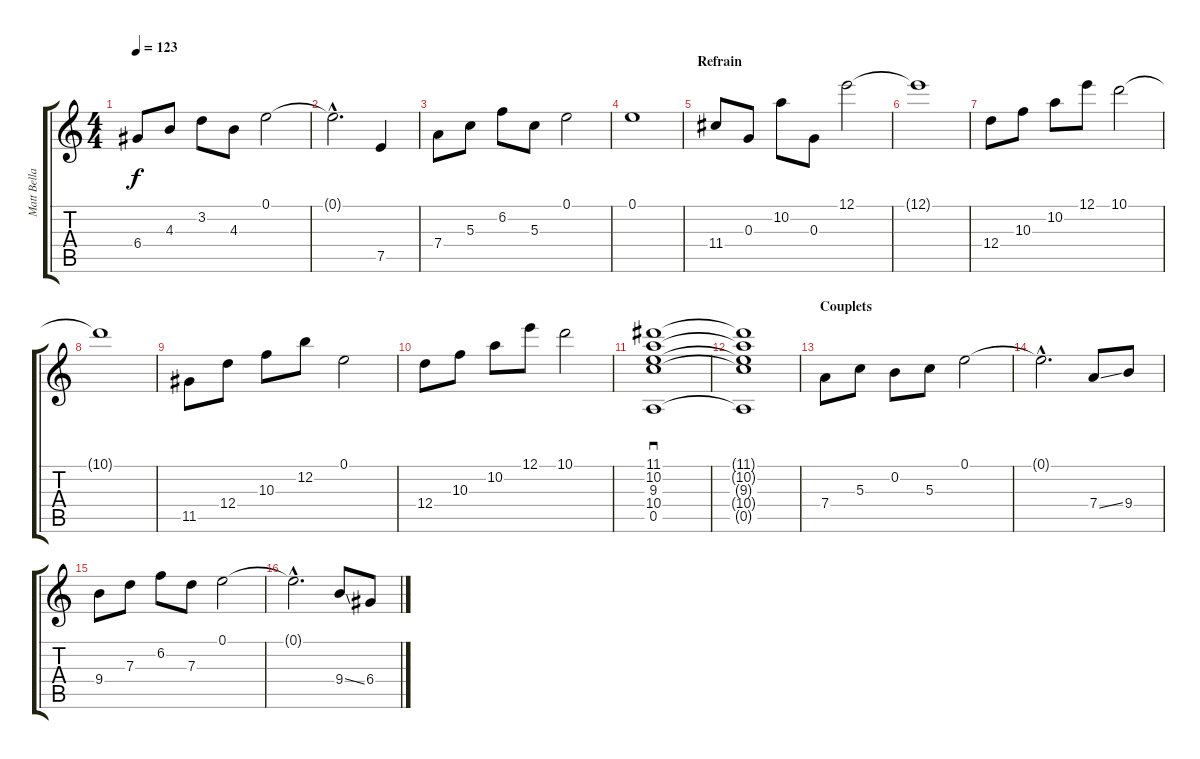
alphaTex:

\track ("Matt Bellamy" "Matt Bella") {instrument distortionguitar}
\staff {score tabs}
\tuning (E4 B3 G3 D3 A2 E2) {hide}
\ts (4 4)
\tempo 123
\clef g2
\ks c
6.4.8{dy f} 4.3.8 3.2.8 4.3.8 0.1.2 |
0.1{hac t}.2{d} 7.5.4 |
7.4.8 5.3.8 6.2.8 5.3.8 0.1.2 |
0.1.1 |
\section ("" "Refrain")
11.4.8 0.3.8 10.2.8 0.3.8 12.1.2 |
12.1{t}.1 |
12.4.8 10.3.8 10.2.8 12.1.8 10.1.2 |
10.1{t}.1 |
11.5.8 12.4.8 10.3.8 12.2.8 0.1.2 |
12.4.8 10.3.8 10.2.8 12.1.8 10.1.2 |
(11.1 10.2 9.3 10.4 0.5).1{sd} |
(11.1{t} 10.2{t} 9.3{t} 10.4{t} 0.5{t}).1 |
\section ("" "Couplets")
7.4.8 5.3.8 0.2.8 5.3.8 0.1.2 |
0.1{hac t}.2{d} 7.4{ss}.8 9.4.8 |
9.4.8 7.3.8 6.2.8 7.3.8 0.1.2 |
0.1{hac t}.2{d} 9.4{ss}.8 6.4.8
